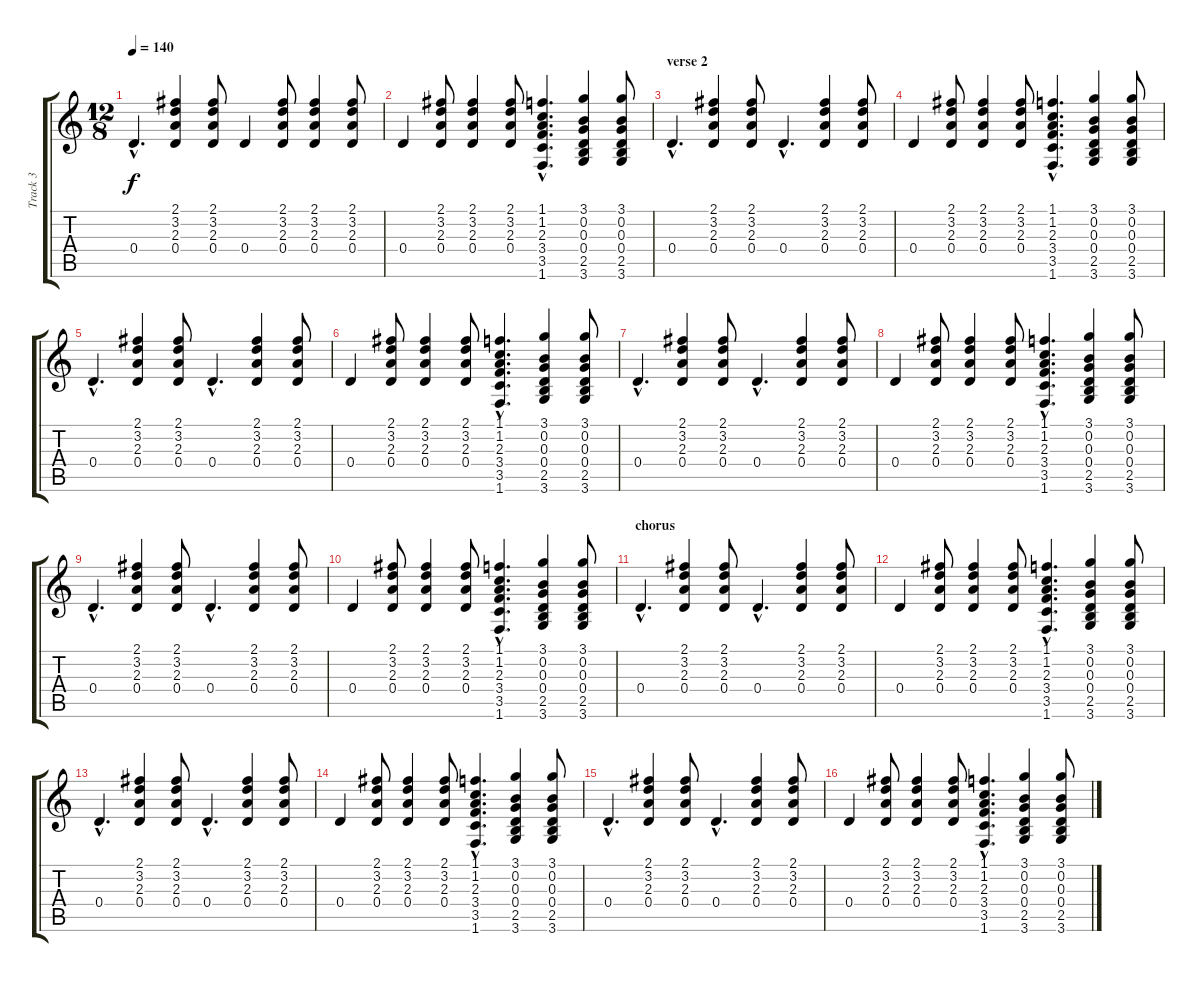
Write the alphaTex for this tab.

\track ("Track 3" "Track 3") {instrument distortionguitar}
\staff {score tabs}
\tuning (E4 B3 G3 D3 A2 E2) {hide}
\ts (12 8)
\tempo 140
\clef g2
\ks c
0.4{hac}.4{d dy f} (2.1 3.2 2.3 0.4).4 (2.1 3.2 2.3 0.4).8 0.4.4 (2.1 3.2 2.3 0.4).8 (2.1 3.2 2.3 0.4).4 (2.1 3.2 2.3 0.4).8 |
0.4.4 (2.1 3.2 2.3 0.4).8 (2.1 3.2 2.3 0.4).4 (2.1 3.2 2.3 0.4).8 (1.1{hac} 1.2{hac} 2.3{hac} 3.4{hac} 3.5{hac} 1.6{hac}).4{d} (3.1 0.2 0.3 0.4 2.5 3.6).4 (3.1 0.2 0.3 0.4 2.5 3.6).8 |
\section ("" "verse 2")
0.4{hac}.4{d} (2.1 3.2 2.3 0.4).4 (2.1 3.2 2.3 0.4).8 0.4{hac}.4{d} (2.1 3.2 2.3 0.4).4 (2.1 3.2 2.3 0.4).8 |
0.4.4 (2.1 3.2 2.3 0.4).8 (2.1 3.2 2.3 0.4).4 (2.1 3.2 2.3 0.4).8 (1.1{hac} 1.2{hac} 2.3{hac} 3.4{hac} 3.5{hac} 1.6{hac}).4{d} (3.1 0.2 0.3 0.4 2.5 3.6).4 (3.1 0.2 0.3 0.4 2.5 3.6).8 |
0.4{hac}.4{d} (2.1 3.2 2.3 0.4).4 (2.1 3.2 2.3 0.4).8 0.4{hac}.4{d} (2.1 3.2 2.3 0.4).4 (2.1 3.2 2.3 0.4).8 |
0.4.4 (2.1 3.2 2.3 0.4).8 (2.1 3.2 2.3 0.4).4 (2.1 3.2 2.3 0.4).8 (1.1{hac} 1.2{hac} 2.3{hac} 3.4{hac} 3.5{hac} 1.6{hac}).4{d} (3.1 0.2 0.3 0.4 2.5 3.6).4 (3.1 0.2 0.3 0.4 2.5 3.6).8 |
0.4{hac}.4{d} (2.1 3.2 2.3 0.4).4 (2.1 3.2 2.3 0.4).8 0.4{hac}.4{d} (2.1 3.2 2.3 0.4).4 (2.1 3.2 2.3 0.4).8 |
0.4.4 (2.1 3.2 2.3 0.4).8 (2.1 3.2 2.3 0.4).4 (2.1 3.2 2.3 0.4).8 (1.1{hac} 1.2{hac} 2.3{hac} 3.4{hac} 3.5{hac} 1.6{hac}).4{d} (3.1 0.2 0.3 0.4 2.5 3.6).4 (3.1 0.2 0.3 0.4 2.5 3.6).8 |
0.4{hac}.4{d} (2.1 3.2 2.3 0.4).4 (2.1 3.2 2.3 0.4).8 0.4{hac}.4{d} (2.1 3.2 2.3 0.4).4 (2.1 3.2 2.3 0.4).8 |
0.4.4 (2.1 3.2 2.3 0.4).8 (2.1 3.2 2.3 0.4).4 (2.1 3.2 2.3 0.4).8 (1.1{hac} 1.2{hac} 2.3{hac} 3.4{hac} 3.5{hac} 1.6{hac}).4{d} (3.1 0.2 0.3 0.4 2.5 3.6).4 (3.1 0.2 0.3 0.4 2.5 3.6).8 |
\section ("" "chorus")
0.4{hac}.4{d} (2.1 3.2 2.3 0.4).4 (2.1 3.2 2.3 0.4).8 0.4{hac}.4{d} (2.1 3.2 2.3 0.4).4 (2.1 3.2 2.3 0.4).8 |
0.4.4 (2.1 3.2 2.3 0.4).8 (2.1 3.2 2.3 0.4).4 (2.1 3.2 2.3 0.4).8 (1.1{hac} 1.2{hac} 2.3{hac} 3.4{hac} 3.5{hac} 1.6{hac}).4{d} (3.1 0.2 0.3 0.4 2.5 3.6).4 (3.1 0.2 0.3 0.4 2.5 3.6).8 |
0.4{hac}.4{d} (2.1 3.2 2.3 0.4).4 (2.1 3.2 2.3 0.4).8 0.4{hac}.4{d} (2.1 3.2 2.3 0.4).4 (2.1 3.2 2.3 0.4).8 |
0.4.4 (2.1 3.2 2.3 0.4).8 (2.1 3.2 2.3 0.4).4 (2.1 3.2 2.3 0.4).8 (1.1{hac} 1.2{hac} 2.3{hac} 3.4{hac} 3.5{hac} 1.6{hac}).4{d} (3.1 0.2 0.3 0.4 2.5 3.6).4 (3.1 0.2 0.3 0.4 2.5 3.6).8 |
0.4{hac}.4{d} (2.1 3.2 2.3 0.4).4 (2.1 3.2 2.3 0.4).8 0.4{hac}.4{d} (2.1 3.2 2.3 0.4).4 (2.1 3.2 2.3 0.4).8 |
0.4.4 (2.1 3.2 2.3 0.4).8 (2.1 3.2 2.3 0.4).4 (2.1 3.2 2.3 0.4).8 (1.1{hac} 1.2{hac} 2.3{hac} 3.4{hac} 3.5{hac} 1.6{hac}).4{d} (3.1 0.2 0.3 0.4 2.5 3.6).4 (3.1 0.2 0.3 0.4 2.5 3.6).8
